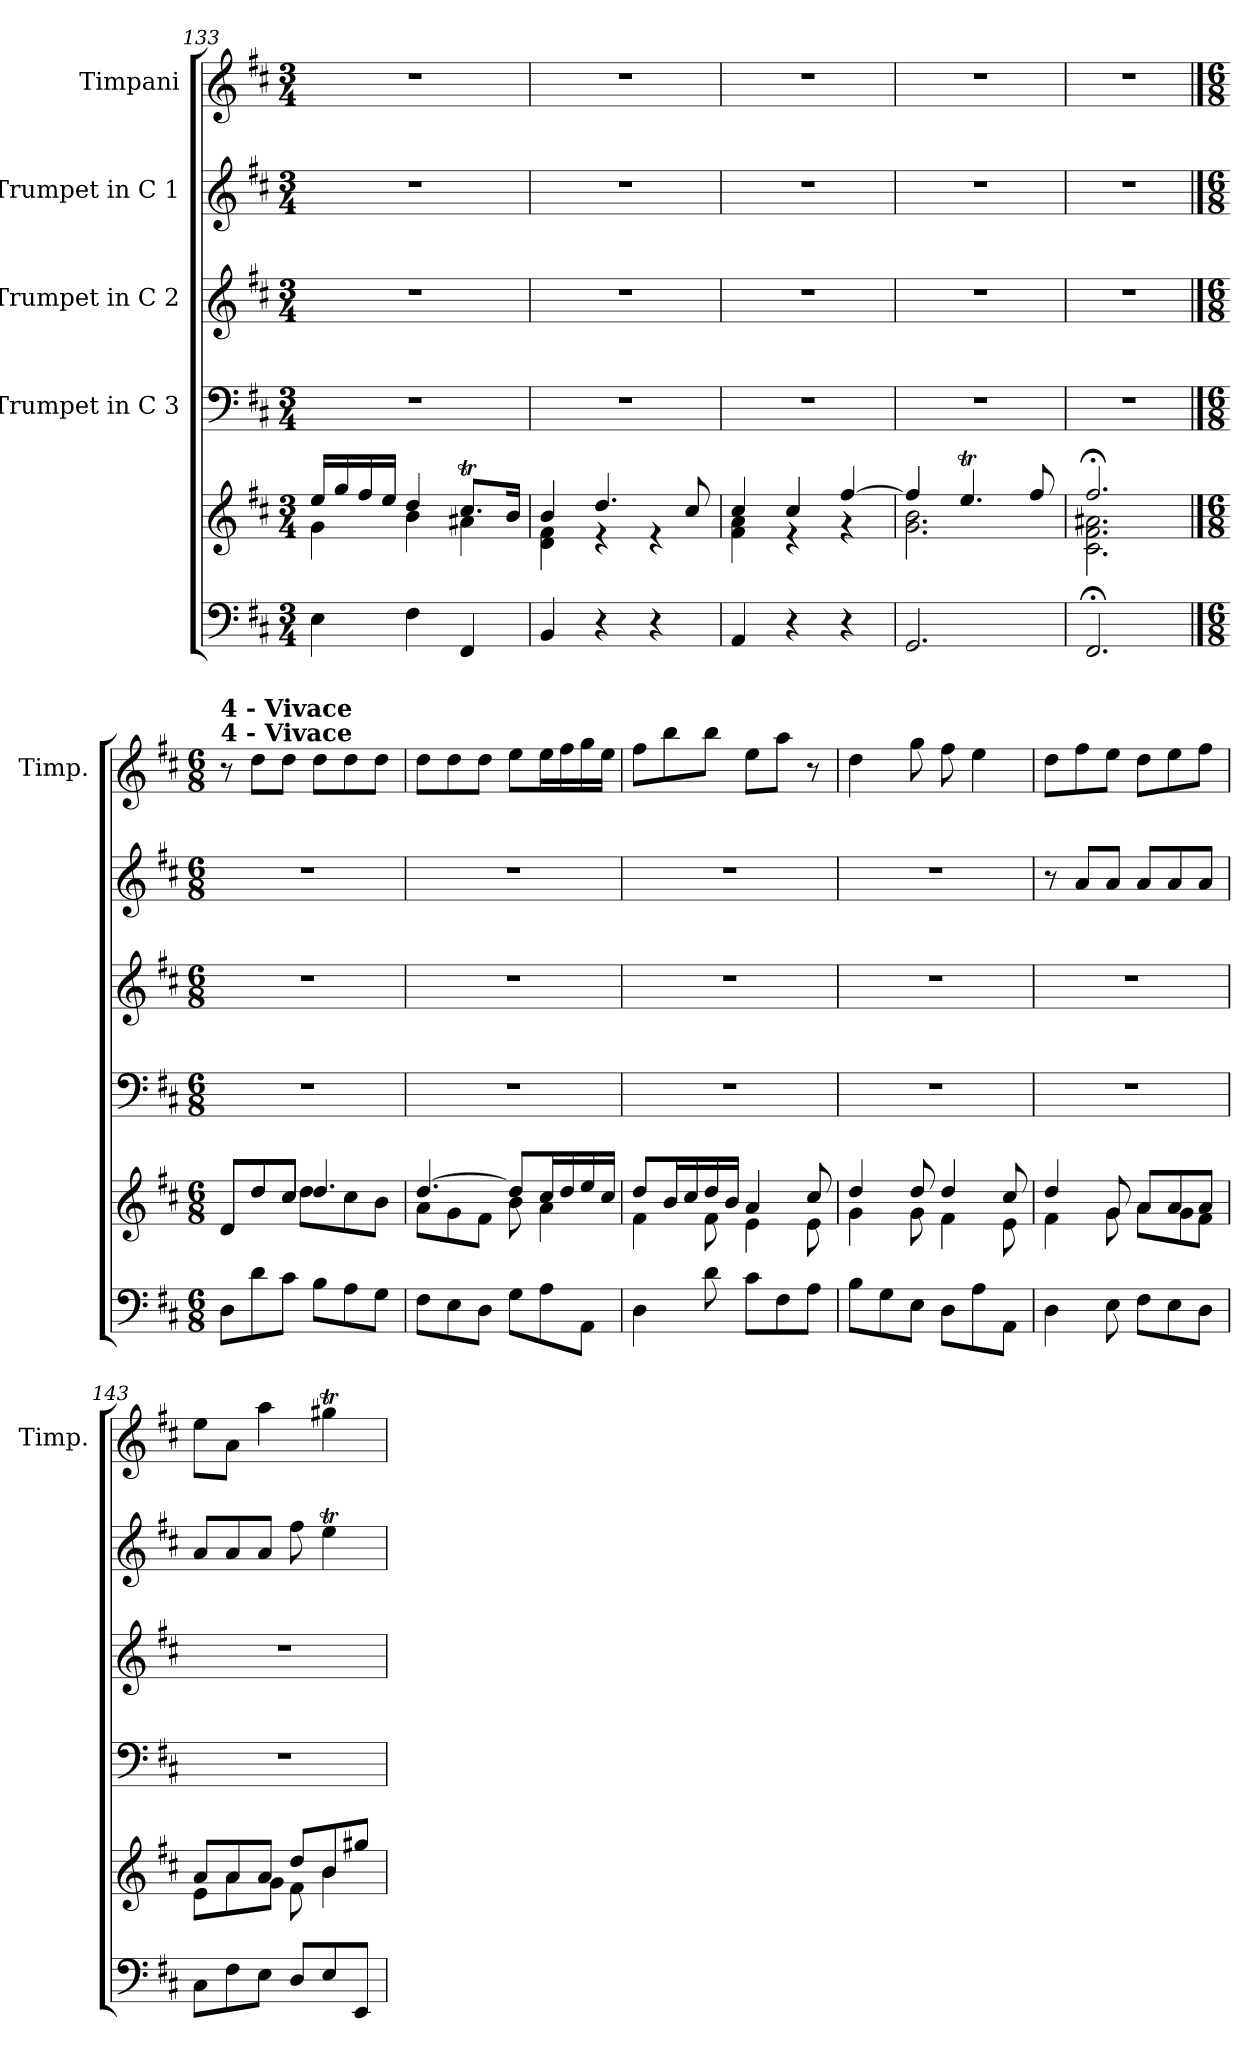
**kern	**kern	**kern	**kern	**kern	**kern
*part5	*part5	*part4	*part3	*part2	*part1
*staff6	*staff5	*staff4	*staff3	*staff2	*staff1
*	*	*I"Trumpet in C 3	*I"Trumpet in C 2	*I"Trumpet in C 1	*I"Timpani
*	*	*	*	*	*I'Timp.
*clefF4	*clefG2	*clefF4	*clefG2	*clefG2	*clefG2
*k[f#c#]	*k[f#c#]	*k[f#c#]	*k[f#c#]	*k[f#c#]	*k[f#c#]
*	*D:	*D:	*D:	*D:	*D:
*M3/4	*M3/4	*M3/4	*M3/4	*M3/4	*M3/4
=133	=133	=133	=133	=133	=133
*	*^	*	*	*	*
4E\	16ee/LL	4g\	2.r	2.r	2.r	2.r
.	16gg/	.	.	.	.	.
.	16ff#/	.	.	.	.	.
.	16ee/JJ	.	.	.	.	.
4F#\	4dd/	4b\	.	.	.	.
4FF#/	8.cc#t/L	4a#X\	.	.	.	.
.	16b/Jk	.	.	.	.	.
=134	=134	=134	=134	=134	=134	=134
4BB/	4b/	4d\ 4f#\	2.r	2.r	2.r	2.r
4r	4.dd/	4r	.	.	.	.
4r	.	4r	.	.	.	.
.	8cc#/	.	.	.	.	.
=135	=135	=135	=135	=135	=135	=135
4AA/	4cc#/	4f#\ 4a\	2.r	2.r	2.r	2.r
4r	4cc#/	4r	.	.	.	.
4r	[4ff#/	4r	.	.	.	.
=136	=136	=136	=136	=136	=136	=136
2.GG/	4ff#/]	2.g\ 2.b\	2.r	2.r	2.r	2.r
.	4.eeT/	.	.	.	.	.
.	8ff#/	.	.	.	.	.
=137	=137	=137	=137	=137	=137	=137
2.FF#;</	2.ff#;</	2.c#\ 2.f#\ 2.a#X\	2.r	2.r	2.r	2.r
==138	==138	==138	==138	==138	==138	==138
*M6/8	*M6/8	*	*M6/8	*M6/8	*M6/8	*M6/8
!	!	!	!	!	!	!LO:TX:a:B:t=4 - Vivace
!	!	!	!	!	!	!LO:TX:a:B:t=4 - Vivace
8D\L	8d/L	8d/L	2.r	2.r	2.r	8r
8d\	8dd/	8dd/	.	.	.	8dd\L
8c#\J	8cc#/J	8cc#/J	.	.	.	8dd\J
8B\L	4.dd/	8dd\L	.	.	.	8dd\L
8A\	.	8cc#\	.	.	.	8dd\
8G\J	.	8b\J	.	.	.	8dd\J
!!LO:LB:g=z
=139	=139	=139	=139	=139	=139	=139
8F#\L	[4.dd/	8a\L	2.r	2.r	2.r	8dd\L
8E\	.	8g\	.	.	.	8dd\
8D\J	.	8f#\J	.	.	.	8dd\J
8G\L	8dd/L]	8b\	.	.	.	8ee\L
8A\	16cc#/L	4a\	.	.	.	16ee\L
.	16dd/	.	.	.	.	16ff#\
8AA\J	16ee/	.	.	.	.	16gg\
.	16cc#/JJ	.	.	.	.	16ee\JJ
=140	=140	=140	=140	=140	=140	=140
4D\	8dd/L	4f#\	2.r	2.r	2.r	8ff#\L
.	16b/L	.	.	.	.	8bb\
.	16cc#/	.	.	.	.	.
8d\	16dd/	8f#\	.	.	.	8bb\J
.	16b/JJ	.	.	.	.	.
8c#\L	4a/	4e\	.	.	.	8ee\L
8F#\	.	.	.	.	.	8aa\J
8A\J	8cc#/	8e\	.	.	.	8r
=141	=141	=141	=141	=141	=141	=141
8B\L	4dd/	4g\	2.r	2.r	2.r	4dd\
8G\	.	.	.	.	.	.
8E\J	8dd/	8g\	.	.	.	8gg\
8D\L	4dd/	4f#\	.	.	.	8ff#\
8A\	.	.	.	.	.	4ee\
8AA\J	8cc#/	8e\	.	.	.	.
=142	=142	=142	=142	=142	=142	=142
4D\	4dd/	4f#\	2.r	2.r	8r	8dd\L
.	.	.	.	.	8a/L	8ff#\
8E\	8g/	8g\	.	.	8a/J	8ee\J
8F#\L	8a/L	8a\L	.	.	8a/L	8dd\L
8E\	8a/	8g\	.	.	8a/	8ee\
8D\J	8a/J	8f#\J	.	.	8a/J	8ff#\J
=143	=143	=143	=143	=143	=143	=143
8C#\L	8a/L	8e\L	2.r	2.r	8a/L	8ee\L
8F#\	8a/	8a\	.	.	8a/	8a\J
8E\J	8a/J	8g\J	.	.	8a/J	4aa\
8D/L	8dd/L	8f#\	.	.	8ff#\	.
8E/	8b/	4b\	.	.	4eeT\	4gg#Xt\
8EE/J	8gg#X/J	.	.	.	.	.
*	*v	*v	*	*	*	*
=	=	=	=	=	=
*-	*-	*-	*-	*-	*-
